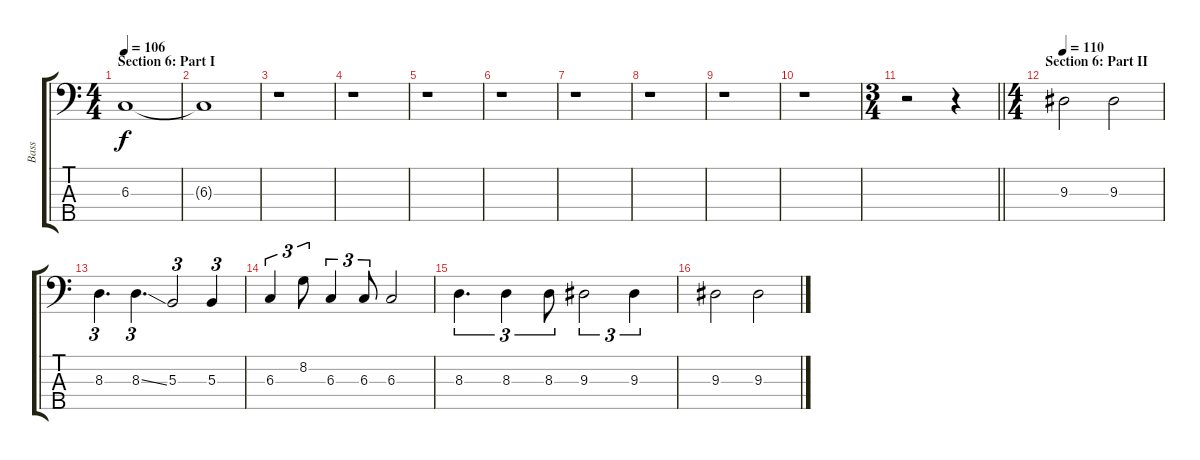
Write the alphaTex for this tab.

\track ("Bass" "Bass") {instrument electricbasspick}
\staff {score tabs}
\tuning (E2 B1 Gb1 Db1 Ab0) {hide}
\ts (4 4)
\section ("" "Section 6: Part I")
\tempo 106
\clef f4
\ks c
6.3.1{dy f} |
6.3{t}.1 |
r.1 |
r.1 |
r.1 |
r.1 |
r.1 |
r.1 |
r.1 |
r.1 |
\ts (3 4)
\barLineRight lightlight
r.2 r.4 |
\ts (4 4)
\section ("" "Section 6: Part II")
\tempo 110
9.3.2{volume 16} 9.3.2 |
8.3.4{d tu (3 2)} 8.3{ss}.4{d tu (3 2)} 5.3.2{tu (3 2)} 5.3.4{tu (3 2)} |
6.3.4{tu (3 2)} 8.2.8{tu (3 2)} 6.3.4{tu (3 2)} 6.3.8{tu (3 2)} 6.3.2 |
8.3.4{d tu (3 2)} 8.3.4{tu (3 2)} 8.3.8{tu (3 2)} 9.3.2{tu (3 2)} 9.3.4{tu (3 2)} |
9.3.2 9.3.2
